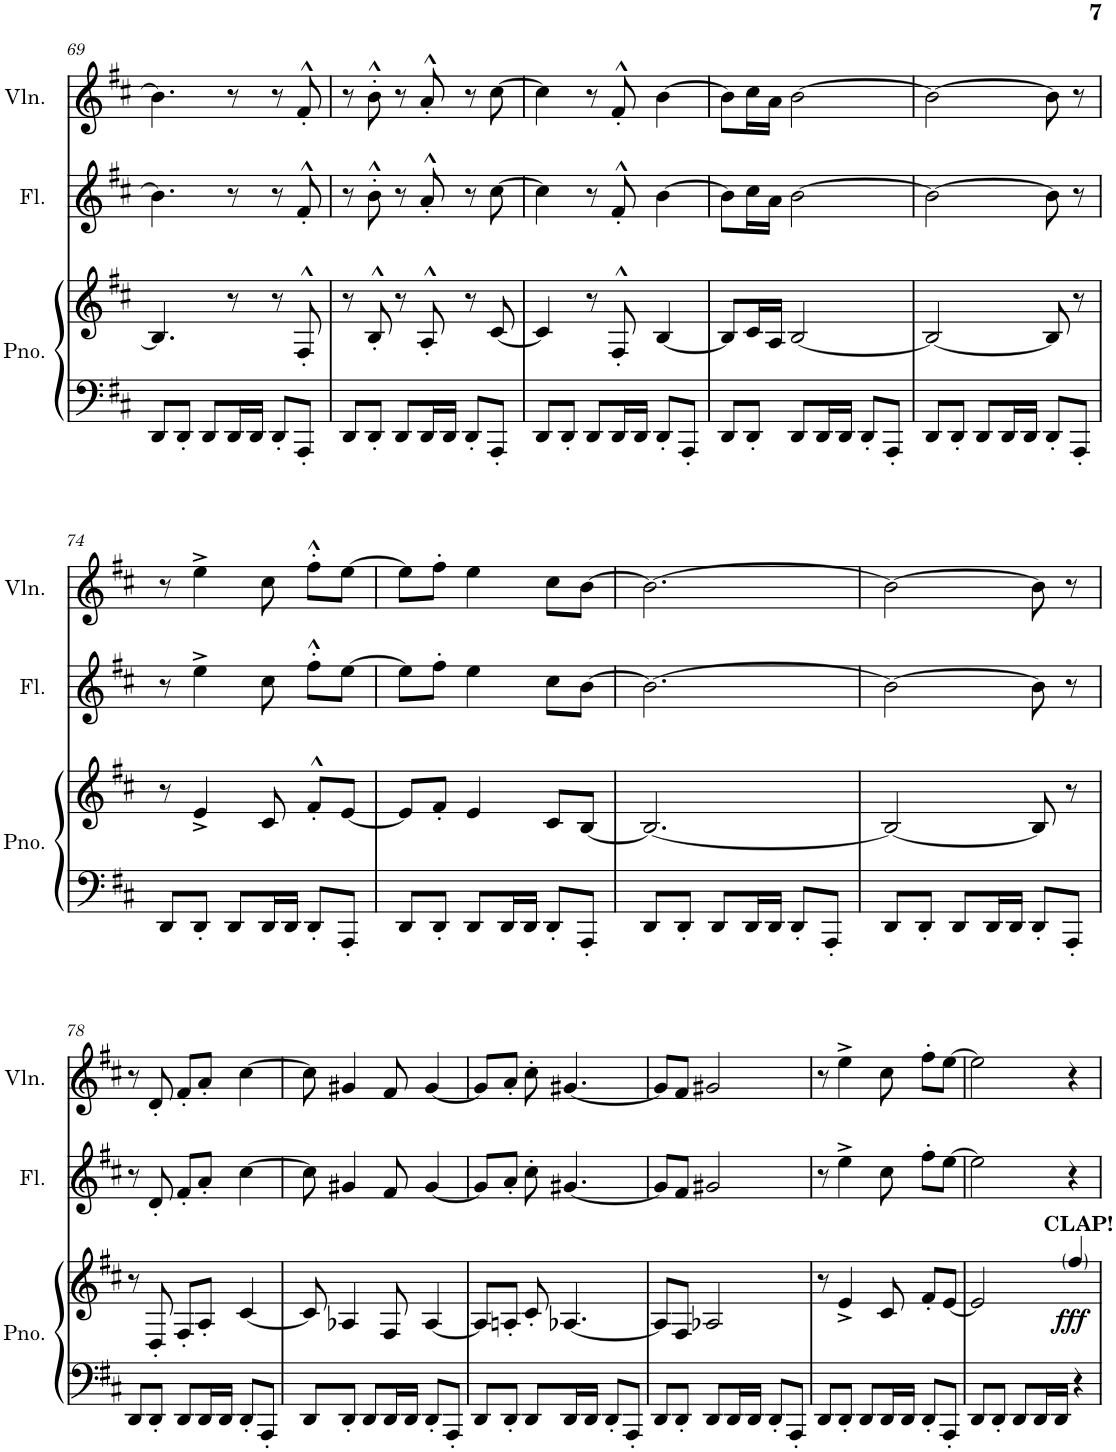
**kern	**kern	**dynam	**kern	**kern
*part3	*part3	*part3	*part2	*part1
*staff4	*staff3	*staff3/4	*staff2	*staff1
*I"Piano	*	*	*I"Flute	*I"Violin
*I'Pno.	*	*	*I'Fl.	*I'Vln.
!!LO:PB:g=z
*clefF4	*clefG2	*	*clefG2	*clefG2
*k[f#c#]	*k[f#c#]	*	*k[f#c#]	*k[f#c#]
*M3/4	*M3/4	*	*M3/4	*M3/4
=69	=69	=69	=69	=69
8DD/L	4.B/]	.	4.b\]	4.b\]
8DD'/J	.	.	.	.
8DD/L	.	.	.	.
16DD/L	8r	.	8r	8r
16DD/JJ	.	.	.	.
8DD'/L	8r	.	8r	8r
8AAA'/J	8F#'^^/	.	8f#'^^/	8f#'^^/
=70	=70	=70	=70	=70
8DD/L	8r	.	8r	8r
8DD'/J	8B'^^/	.	8b'^^\	8b'^^\
8DD/L	8r	.	8r	8r
16DD/L	8A'^^/	.	8a'^^/	8a'^^/
16DD/JJ	.	.	.	.
8DD'/L	8r	.	8r	8r
8AAA'/J	[8c#/	.	[8cc#\	[8cc#\
=71	=71	=71	=71	=71
8DD/L	4c#/]	.	4cc#\]	4cc#\]
8DD'/J	.	.	.	.
8DD/L	8r	.	8r	8r
16DD/L	8F#'^^/	.	8f#'^^/	8f#'^^/
16DD/JJ	.	.	.	.
8DD'/L	[4B/	.	[4b\	[4b\
8AAA'/J	.	.	.	.
=72	=72	=72	=72	=72
8DD/L	8B/L]	.	8b\L]	8b\L]
8DD'/J	16c#/L	.	16cc#\L	16cc#\L
.	16A/JJ	.	16a\JJ	16a\JJ
8DD/L	[2B/	.	[2b\	[2b\
16DD/L	.	.	.	.
16DD/JJ	.	.	.	.
8DD'/L	.	.	.	.
8AAA'/J	.	.	.	.
=73	=73	=73	=73	=73
8DD/L	2B/_	.	2b\_	2b\_
8DD'/J	.	.	.	.
8DD/L	.	.	.	.
16DD/L	.	.	.	.
16DD/JJ	.	.	.	.
8DD'/L	8B/]	.	8b\]	8b\]
8AAA'/J	8r	.	8r	8r
!!LO:LB:g=z
=74	=74	=74	=74	=74
8DD/L	8r	.	8r	8r
8DD'/J	4e^/	.	4ee^\	4ee^\
8DD/L	.	.	.	.
16DD/L	8c#/	.	8cc#\	8cc#\
16DD/JJ	.	.	.	.
8DD'/L	8f#'^^/L	.	8ff#'^^\L	8ff#'^^\L
8AAA'/J	[8e/J	.	[8ee\J	[8ee\J
=75	=75	=75	=75	=75
8DD/L	8e/L]	.	8ee\L]	8ee\L]
8DD'/J	8f#'/J	.	8ff#'\J	8ff#'\J
8DD/L	4e/	.	4ee\	4ee\
16DD/L	.	.	.	.
16DD/JJ	.	.	.	.
8DD'/L	8c#/L	.	8cc#\L	8cc#\L
8AAA'/J	[8B/J	.	[8b\J	[8b\J
=76	=76	=76	=76	=76
8DD/L	2.B/_	.	2.b\_	2.b\_
8DD'/J	.	.	.	.
8DD/L	.	.	.	.
16DD/L	.	.	.	.
16DD/JJ	.	.	.	.
8DD'/L	.	.	.	.
8AAA'/J	.	.	.	.
=77	=77	=77	=77	=77
8DD/L	2B/_	.	2b\_	2b\_
8DD'/J	.	.	.	.
8DD/L	.	.	.	.
16DD/L	.	.	.	.
16DD/JJ	.	.	.	.
8DD'/L	8B/]	.	8b\]	8b\]
8AAA'/J	8r	.	8r	8r
!!LO:LB:g=z
=78	=78	=78	=78	=78
8DD/L	8r	.	8r	8r
8DD'/J	8D'/	.	8d'/	8d'/
8DD/L	8F#'/L	.	8f#'/L	8f#'/L
16DD/L	8A'/J	.	8a'/J	8a'/J
16DD/JJ	.	.	.	.
8DD'/L	[4c#/	.	[4cc#\	[4cc#\
8AAA'/J	.	.	.	.
=79	=79	=79	=79	=79
8DD/L	8c#/]	.	8cc#\]	8cc#\]
8DD'/J	4A-X/	.	4g#X/	4g#X/
8DD/L	.	.	.	.
16DD/L	8F#/	.	8f#/	8f#/
16DD/JJ	.	.	.	.
8DD'/L	[4A-/	.	[4g#/	[4g#/
8AAA'/J	.	.	.	.
=80	=80	=80	=80	=80
8DD/L	8A-/L]	.	8g#/L]	8g#/L]
8DD'/J	8An'/J	.	8a'/J	8a'/J
8DD/L	8c#'/	.	8cc#'\	8cc#'\
16DD/L	[4.A-X/	.	[4.g#X/	[4.g#X/
16DD/JJ	.	.	.	.
8DD'/L	.	.	.	.
8AAA'/J	.	.	.	.
=81	=81	=81	=81	=81
8DD/L	8A-/L]	.	8g#/L]	8g#/L]
8DD'/J	8F#/J	.	8f#/J	8f#/J
8DD/L	2A-X/	.	2g#X/	2g#X/
16DD/L	.	.	.	.
16DD/JJ	.	.	.	.
8DD'/L	.	.	.	.
8AAA'/J	.	.	.	.
=82	=82	=82	=82	=82
8DD/L	8r	.	8r	8r
8DD'/J	4e^/	.	4ee^\	4ee^\
8DD/L	.	.	.	.
16DD/L	8c#/	.	8cc#\	8cc#\
16DD/JJ	.	.	.	.
8DD'/L	8f#'/L	.	8ff#'\L	8ff#'\L
8AAA'/J	[8e/J	.	[8ee\J	[8ee\J
=83	=83	=83	=83	=83
8DD/L	2e/]	.	2ee\]	2ee\]
8DD'/J	.	.	.	.
8DD/L	.	.	.	.
16DD/L	.	.	.	.
16DD/JJ	.	.	.	.
!	!LO:TX:a:B:t=CLAP!	!	!	!
!	!	!LO:DY:b	!	!
4r	4dd/	fff	4r	4r
=	=	=	=	=
*-	*-	*-	*-	*-
